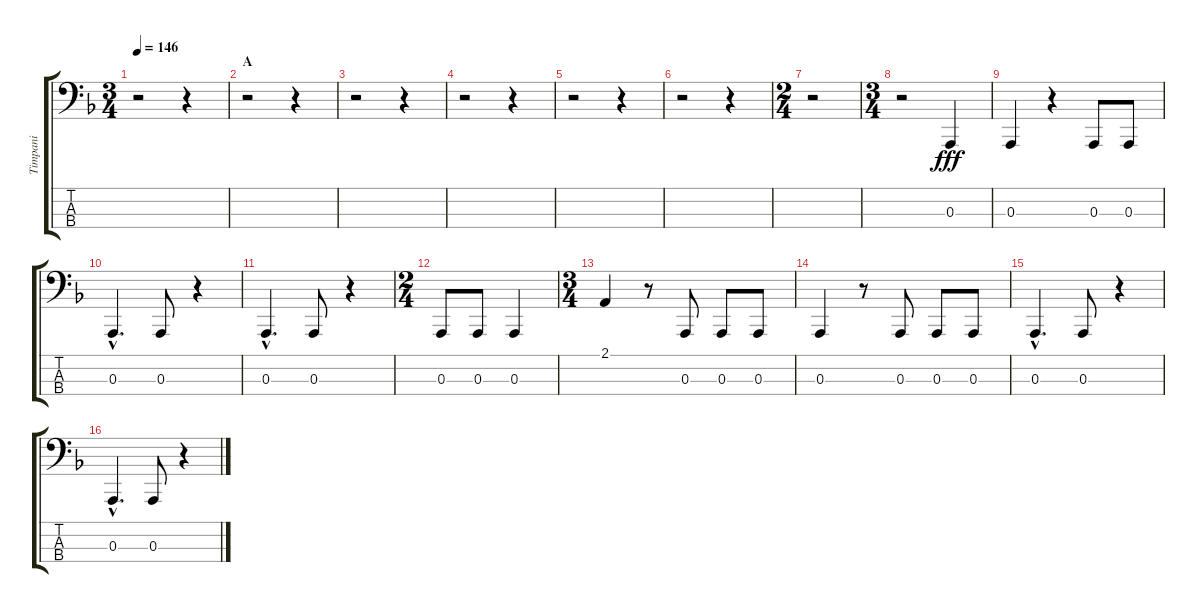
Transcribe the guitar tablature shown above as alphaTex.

\track ("Timpani" "Timpani") {instrument timpani}
\staff {score tabs}
\tuning (G2 D2 A1 E1) {hide}
\ts (3 4)
\tempo 146
\clef f4
\ks f
r.2{dy fff instrument timpani} r.4 |
\section ("" "A")
r.2 r.4 |
r.2 r.4 |
r.2 r.4 |
r.2 r.4 |
r.2 r.4 |
\ts (2 4)
r.2 |
\ts (3 4)
r.2 0.3.4 |
0.3.4 r.4 0.3.8 0.3.8 |
0.3{hac}.4{d} 0.3.8 r.4 |
0.3{hac}.4{d} 0.3.8 r.4 |
\ts (2 4)
0.3.8 0.3.8 0.3.4 |
\ts (3 4)
2.1.4 r.8 0.3.8 0.3.8 0.3.8 |
0.3.4 r.8 0.3.8 0.3.8 0.3.8 |
0.3{hac}.4{d} 0.3.8 r.4 |
0.3{hac}.4{d} 0.3.8 r.4
